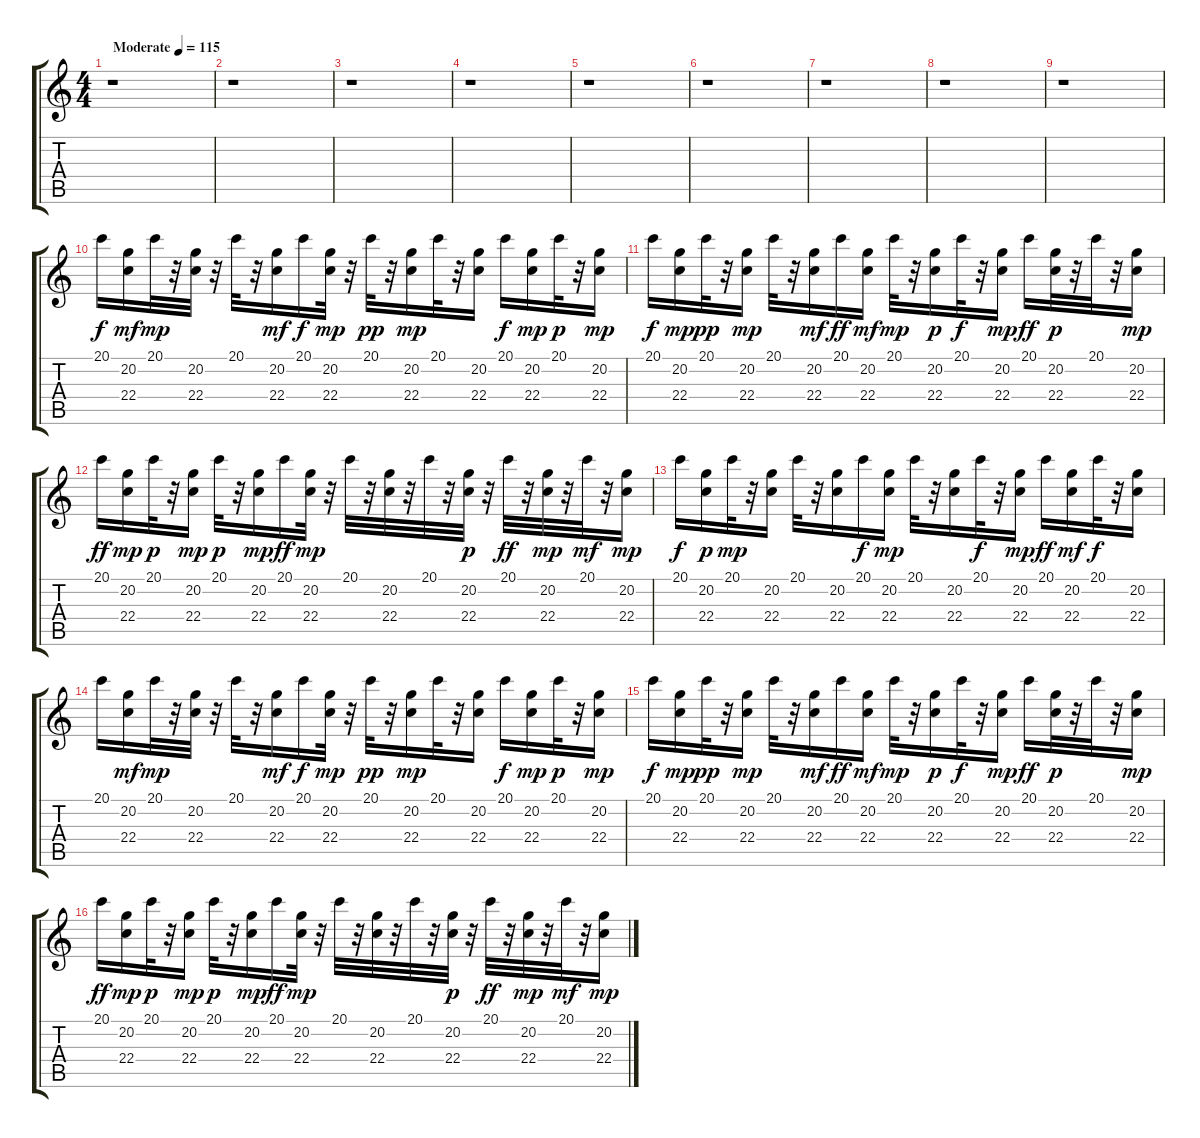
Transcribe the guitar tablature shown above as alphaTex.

\track "" {instrument marimba}
\staff {score tabs}
\tuning (E4 B3 G3 D3 A2 E2) {hide}
\ts (4 4)
\tempo (115 "Moderate")
\clef g2
\ks c
r.1{dy f instrument marimba} |
r.1 |
r.1 |
r.1 |
r.1 |
r.1 |
r.1 |
r.1 |
r.1 |
20.1.16 (20.2 22.4).16{dy mf} 20.1.32{dy mp} r.32 (20.2 22.4).32 r.32 20.1.32 r.32 (20.2 22.4).16{dy mf} 20.1.16{dy f} (20.2 22.4).32{dy mp} r.32 20.1.32{dy pp} r.32 (20.2 22.4).16{dy mp} 20.1.32 r.32 (20.2 22.4).16 20.1.16{dy f} (20.2 22.4).16{dy mp} 20.1.32{dy p} r.32 (20.2 22.4).16{dy mp} |
20.1.16{dy f} (20.2 22.4).16{dy mp} 20.1.32{dy pp} r.32 (20.2 22.4).16{dy mp} 20.1.32 r.32 (20.2 22.4).16{dy mf} 20.1.16{dy ff} (20.2 22.4).16{dy mf} 20.1.32{dy mp} r.32 (20.2 22.4).16{dy p} 20.1.32{dy f} r.32 (20.2 22.4).16{dy mp} 20.1.16{dy ff} (20.2 22.4).32{dy p} r.32 20.1.32 r.32 (20.2 22.4).16{dy mp} |
20.1.16{dy ff} (20.2 22.4).16{dy mp} 20.1.32{dy p} r.32 (20.2 22.4).16{dy mp} 20.1.32{dy p} r.32 (20.2 22.4).16{dy mp} 20.1.16{dy ff} (20.2 22.4).32{dy mp} r.32 20.1.32 r.32 (20.2 22.4).32 r.32 20.1.32 r.32 (20.2 22.4).32{dy p} r.32 20.1.32{dy ff} r.32 (20.2 22.4).32{dy mp} r.32 20.1.32{dy mf} r.32 (20.2 22.4).16{dy mp} |
20.1.16{dy f} (20.2 22.4).16{dy p} 20.1.32{dy mp} r.32 (20.2 22.4).16 20.1.32 r.32 (20.2 22.4).16 20.1.16{dy f} (20.2 22.4).16{dy mp} 20.1.32 r.32 (20.2 22.4).16 20.1.32{dy f} r.32 (20.2 22.4).16{dy mp} 20.1.16{dy ff} (20.2 22.4).16{dy mf} 20.1.32{dy f} r.32 (20.2 22.4).16 |
20.1.16 (20.2 22.4).16{dy mf} 20.1.32{dy mp} r.32 (20.2 22.4).32 r.32 20.1.32 r.32 (20.2 22.4).16{dy mf} 20.1.16{dy f} (20.2 22.4).32{dy mp} r.32 20.1.32{dy pp} r.32 (20.2 22.4).16{dy mp} 20.1.32 r.32 (20.2 22.4).16 20.1.16{dy f} (20.2 22.4).16{dy mp} 20.1.32{dy p} r.32 (20.2 22.4).16{dy mp} |
20.1.16{dy f} (20.2 22.4).16{dy mp} 20.1.32{dy pp} r.32 (20.2 22.4).16{dy mp} 20.1.32 r.32 (20.2 22.4).16{dy mf} 20.1.16{dy ff} (20.2 22.4).16{dy mf} 20.1.32{dy mp} r.32 (20.2 22.4).16{dy p} 20.1.32{dy f} r.32 (20.2 22.4).16{dy mp} 20.1.16{dy ff} (20.2 22.4).32{dy p} r.32 20.1.32 r.32 (20.2 22.4).16{dy mp} |
20.1.16{dy ff} (20.2 22.4).16{dy mp} 20.1.32{dy p} r.32 (20.2 22.4).16{dy mp} 20.1.32{dy p} r.32 (20.2 22.4).16{dy mp} 20.1.16{dy ff} (20.2 22.4).32{dy mp} r.32 20.1.32 r.32 (20.2 22.4).32 r.32 20.1.32 r.32 (20.2 22.4).32{dy p} r.32 20.1.32{dy ff} r.32 (20.2 22.4).32{dy mp} r.32 20.1.32{dy mf} r.32 (20.2 22.4).16{dy mp}
